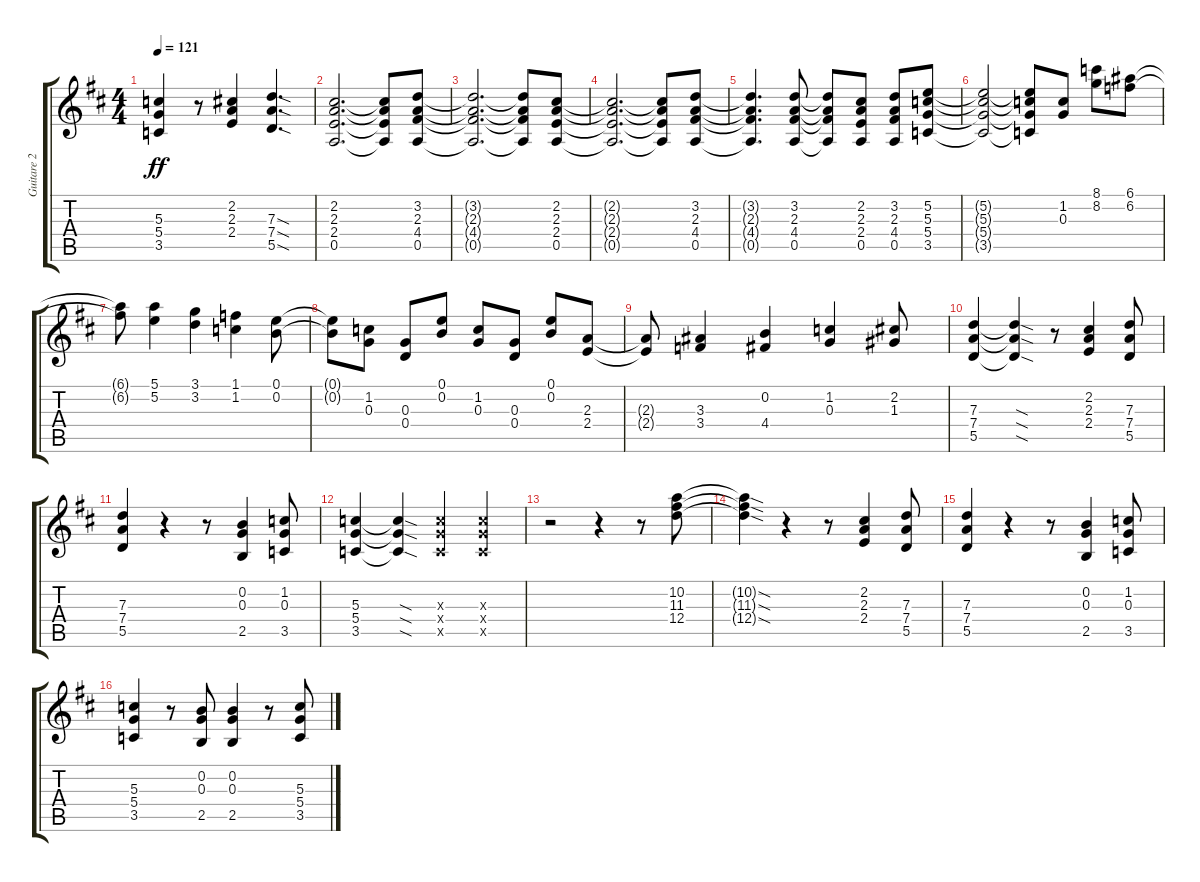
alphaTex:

\track ("Guitare 2" "Guitare 2") {instrument overdrivenguitar}
\staff {score tabs}
\tuning (E4 B3 G3 D3 A2 E2) {hide}
\ts (4 4)
\tempo 121
\clef g2
\ks d
(5.3 5.4 3.5).4{dy ff} r.8 (2.2 2.3 2.4).4 (7.3{sod} 7.4{sod} 5.5{sod}).4{d} |
(2.2 2.3 2.4 0.5).2{d} (2.2{t} 2.3{t} 2.4{t} 0.5{t}).8 (3.2 2.3 4.4 0.5).8 |
(3.2{t} 2.3{t} 4.4{t} 0.5{t}).2{d} (3.2{t} 2.3{t} 4.4{t} 0.5{t}).8 (2.2 2.3 2.4 0.5).8 |
(2.2{t} 2.3{t} 2.4{t} 0.5{t}).2{d} (2.2{t} 2.3{t} 2.4{t} 0.5{t}).8 (3.2 2.3 4.4 0.5).8 |
(3.2{t} 2.3{t} 4.4{t} 0.5{t}).4{d} (3.2 2.3 4.4 0.5).8 (3.2{t} 2.3{t} 4.4{t} 0.5{t}).8 (2.2 2.3 2.4 0.5).8 (3.2 2.3 4.4 0.5).8 (5.2 5.3 5.4 3.5).8 |
(5.2{t} 5.3{t} 5.4{t} 3.5{t}).2 (5.2{t} 5.3{t} 5.4{t} 3.5{t}).8 (1.2 0.3).8 (8.1 8.2).8 (6.1 6.2).8 |
(6.1{t} 6.2{t}).8 (5.1 5.2).4 (3.1 3.2).4 (1.1 1.2).4 (0.1 0.2).8 |
(0.1{t} 0.2{t}).8 (1.2 0.3).8 (0.3 0.4).8 (0.1 0.2).8 (1.2 0.3).8 (0.3 0.4).8 (0.1 0.2).8 (2.3 2.4).8 |
(2.3{t} 2.4{t}).8 (3.3 3.4).4 (0.2 4.4).4 (1.2 0.3).4 (2.2 1.3).8 |
(7.3 7.4 5.5).4 (7.3{sod t} 7.4{sod t} 5.5{sod t}).4 r.8 (2.2 2.3 2.4).4 (7.3 7.4 5.5).8 |
(7.3 7.4 5.5).4 r.4 r.8 (0.2 0.3 2.5).4 (1.2 0.3 3.5).8 |
(5.3 5.4 3.5).4 (5.3{sod t} 5.4{sod t} 3.5{sod t}).4 (5.3{x} 5.4{x} 3.5{x}).4 (5.3{x} 5.4{x} 3.5{x}).4 |
r.2 r.4 r.8 (10.2 11.3 12.4).8 |
(10.2{sod t} 11.3{sod t} 12.4{sod t}).4 r.4 r.8 (2.2 2.3 2.4).4 (7.3 7.4 5.5).8 |
(7.3 7.4 5.5).4 r.4 r.8 (0.2 0.3 2.5).4 (1.2 0.3 3.5).8 |
(5.3 5.4 3.5).4 r.8 (0.2 0.3 2.5).8 (0.2 0.3 2.5).4 r.8 (5.3 5.4 3.5).8
